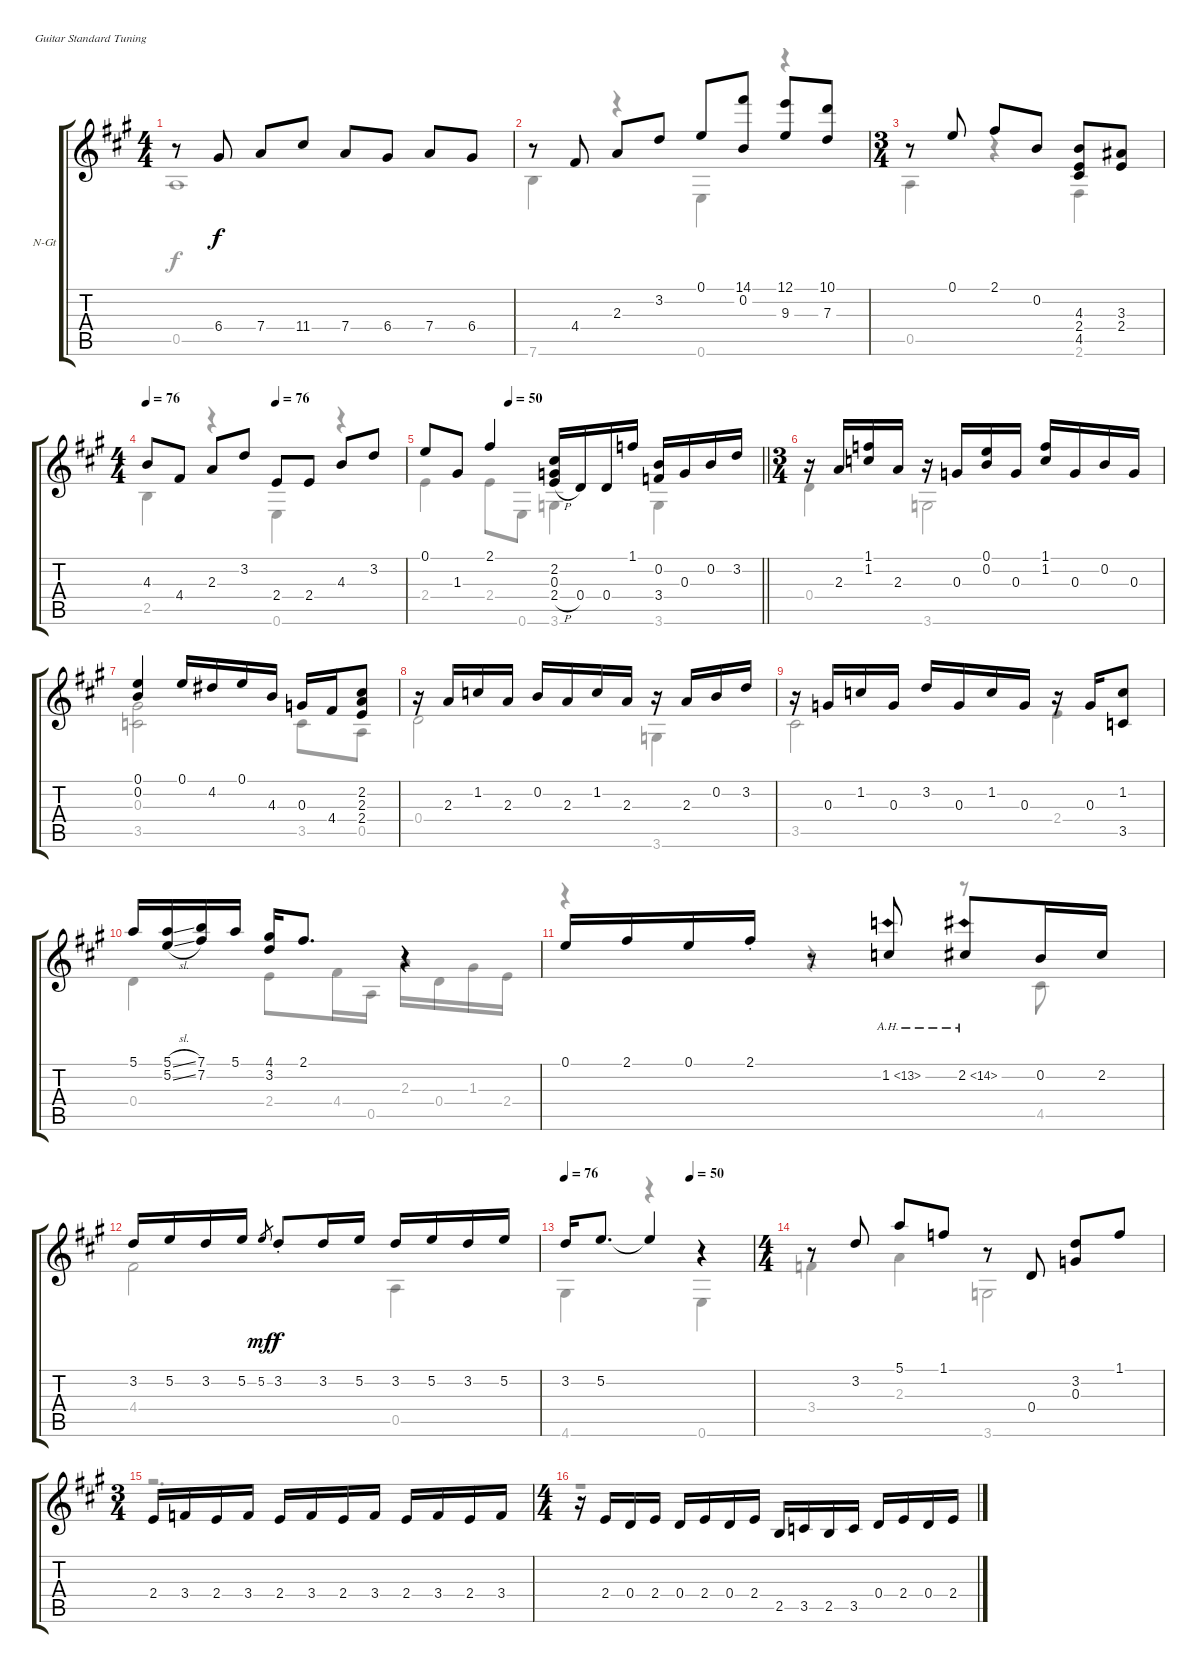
\bracketExtendMode groupsimilarinstruments
\firstSystemTrackNameOrientation horizontal
\otherSystemsTrackNameOrientation horizontal
\track ("Guitar 2" "N-Gt") {instrument acousticguitarnylon}
\staff {score tabs}
\tuning (E4 B3 G3 D3 A2 E2)
\voice
\ts (4 4)
\tempo (76 hide)
\clef g2
\ks a
r.8{dy f} 6.4.8 7.4.8 11.4.8 7.4.8 6.4.8 7.4.8 6.4.8 |
r.8 4.4.8 2.3.8 3.2.8 0.1.8 (14.1 0.2).8 (12.1 9.3).8 (10.1 7.3).8 |
\ts (3 4)
\beaming (8 2 2 2)
r.8 0.1.8 2.1.8 0.2.8 (4.3 2.4 4.5).8 (3.3 2.4).8 |
\ts (4 4)
\beaming (8 2 2 2 2)
\tempo 76
\tempo (76 0.5)
4.3.8 4.4.8 2.3.8 3.2.8 2.4.8 2.4.8 4.3.8 3.2.8 |
\tempo (50 0.25)
\tempo (76 hide)
\tempo (76 0.5 hide)
\barLineRight lightlight
0.1.8 1.3.8 2.1.4 (2.2 0.3 2.4{h}).16 0.4.16 0.4.16 1.1.16 (0.2 3.4).16 0.3.16 0.2.16 3.2.16 |
\ts (3 4)
\beaming (8 2 2 2)
r.16 2.3.16 (1.1 1.2).16 2.3.16 r.16 0.3.16 (0.1 0.2).16 0.3.16 (1.1 1.2).16 0.3.16 0.2.16 0.3.16 |
(0.1 0.2).4 0.1.16 4.2.16 0.1.16 4.3.16 0.3.16 4.4.16 (2.2 2.3 2.4).8 |
r.16 2.3.16 1.2.16 2.3.16 0.2.16 2.3.16 1.2.16 2.3.16 r.16 2.3.16 0.2.16 3.2.16 |
r.16 0.3.16 1.2.16 0.3.16 3.2.16 0.3.16 1.2.16 0.3.16 r.16 0.3.16 (1.2 3.5).8 |
5.1.16 (5.1{sl} 5.2{sl}).16 (7.1 7.2).16 5.1.16 (4.1 3.2).16 2.1.8{d} r.4 |
0.1.16 2.1.16 0.1.16 2.1{st}.16 r.8 1.2{ah 12}.8 2.2{ah 12}.8 0.2.16 2.2.16 |
3.2.16 5.2.16 3.2.16 5.2.16 5.2.8{gr dy mf} 3.2{st}.8{dy f} 3.2.16 5.2.16 3.2.16 5.2.16 3.2.16 5.2.16 |
\tempo 76
\tempo (50 0.666667)
\tempo (30 0.833333 hide)
3.2.16 5.2.8{d} 5.2{t}.4 r.4 |
\ts (4 4)
\beaming (8 2 2 2 2)
\tempo (76 hide)
r.8 3.2.8 5.1.8 1.1.8 r.8 0.4.8 (3.2 0.3).8 1.1.8 |
\ts (3 4)
\beaming (8 2 2 2)
2.4.16 3.4.16 2.4.16 3.4.16 2.4.16 3.4.16 2.4.16 3.4.16 2.4.16 3.4.16 2.4.16 3.4.16 |
\ts (4 4)
\beaming (8 2 2 2 2)
r.16 2.4.16 0.4.16 2.4.16 0.4.16 2.4.16 0.4.16 2.4.16 2.5.16 3.5.16 2.5.16 3.5.16 0.4.16 2.4.16 0.4.16 2.4.16
\voice
\clef g2
\ottava regular
\simile none
\ks a
0.5.1{dy f} |
7.6.4 r.4 0.6.4 r.4 |
0.5.4 r.4 2.6.4 |
2.5.4 r.4 0.6.4 r.4 |
\barLineRight lightlight
2.4.4 2.4.8 0.6.8 3.6.4 3.6.4 |
0.4.4 3.6.2 |
(0.3 3.5).2 3.5.8 0.5.8 |
0.4.2 3.6.4 |
3.5.2 2.4.4 |
0.4.4 2.4.8 4.4.16 0.5.16 2.3.16 0.4.16 1.3.16 2.4.16 |
r.4 r.4 r.8 4.5.8 |
4.4.2 0.5.4 |
4.6.4 r.4 0.6.4 |
3.4.4 2.3.4 3.6.2 |
r.2{d} |
r.1
